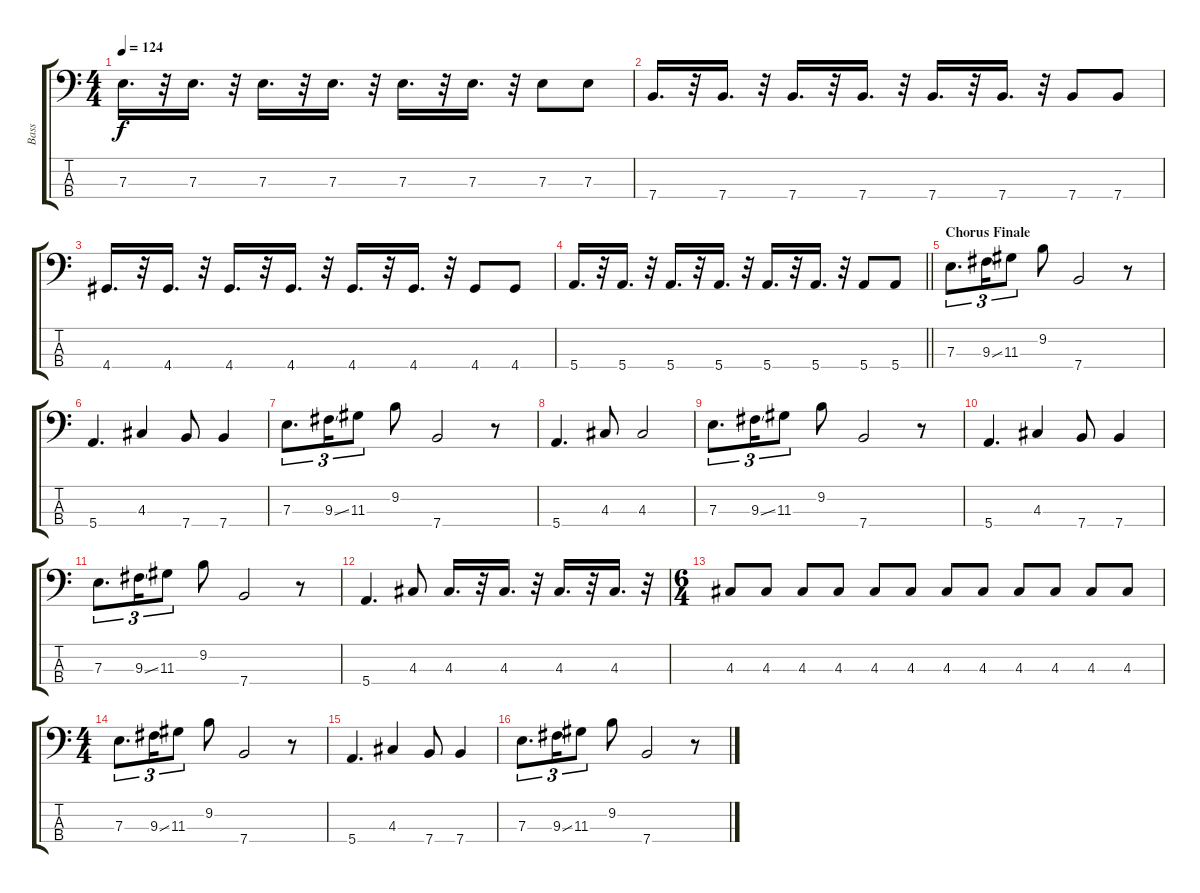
\track ("Bass" "Bass") {instrument electricbassfinger}
\staff {score tabs}
\tuning (G2 D2 A1 E1) {hide}
\ts (4 4)
\tempo 124
\clef f4
\ks c
7.3.16{d dy f} r.32 7.3.16{d} r.32 7.3.16{d} r.32 7.3.16{d} r.32 7.3.16{d} r.32 7.3.16{d} r.32 7.3.8 7.3.8 |
7.4.16{d} r.32 7.4.16{d} r.32 7.4.16{d} r.32 7.4.16{d} r.32 7.4.16{d} r.32 7.4.16{d} r.32 7.4.8 7.4.8 |
4.4.16{d} r.32 4.4.16{d} r.32 4.4.16{d} r.32 4.4.16{d} r.32 4.4.16{d} r.32 4.4.16{d} r.32 4.4.8 4.4.8 |
\barLineRight lightlight
5.4.16{d} r.32 5.4.16{d} r.32 5.4.16{d} r.32 5.4.16{d} r.32 5.4.16{d} r.32 5.4.16{d} r.32 5.4.8 5.4.8 |
\section ("" "Chorus Finale")
7.3.8{d tu (3 2)} 9.3{ss}.16{tu (3 2)} 11.3.8{tu (3 2)} 9.2.8 7.4.2 r.8 |
5.4.4{d} 4.3.4 7.4.8 7.4.4 |
7.3.8{d tu (3 2)} 9.3{ss}.16{tu (3 2)} 11.3.8{tu (3 2)} 9.2.8 7.4.2 r.8 |
5.4.4{d} 4.3.8 4.3.2 |
7.3.8{d tu (3 2)} 9.3{ss}.16{tu (3 2)} 11.3.8{tu (3 2)} 9.2.8 7.4.2 r.8 |
5.4.4{d} 4.3.4 7.4.8 7.4.4 |
7.3.8{d tu (3 2)} 9.3{ss}.16{tu (3 2)} 11.3.8{tu (3 2)} 9.2.8 7.4.2 r.8 |
5.4.4{d} 4.3.8 4.3.16{d} r.32 4.3.16{d} r.32 4.3.16{d} r.32 4.3.16{d} r.32 |
\ts (6 4)
4.3.8 4.3.8 4.3.8 4.3.8 4.3.8 4.3.8 4.3.8 4.3.8 4.3.8 4.3.8 4.3.8 4.3.8 |
\ts (4 4)
7.3.8{d tu (3 2)} 9.3{ss}.16{tu (3 2)} 11.3.8{tu (3 2)} 9.2.8 7.4.2 r.8 |
5.4.4{d} 4.3.4 7.4.8 7.4.4 |
7.3.8{d tu (3 2)} 9.3{ss}.16{tu (3 2)} 11.3.8{tu (3 2)} 9.2.8 7.4.2 r.8
